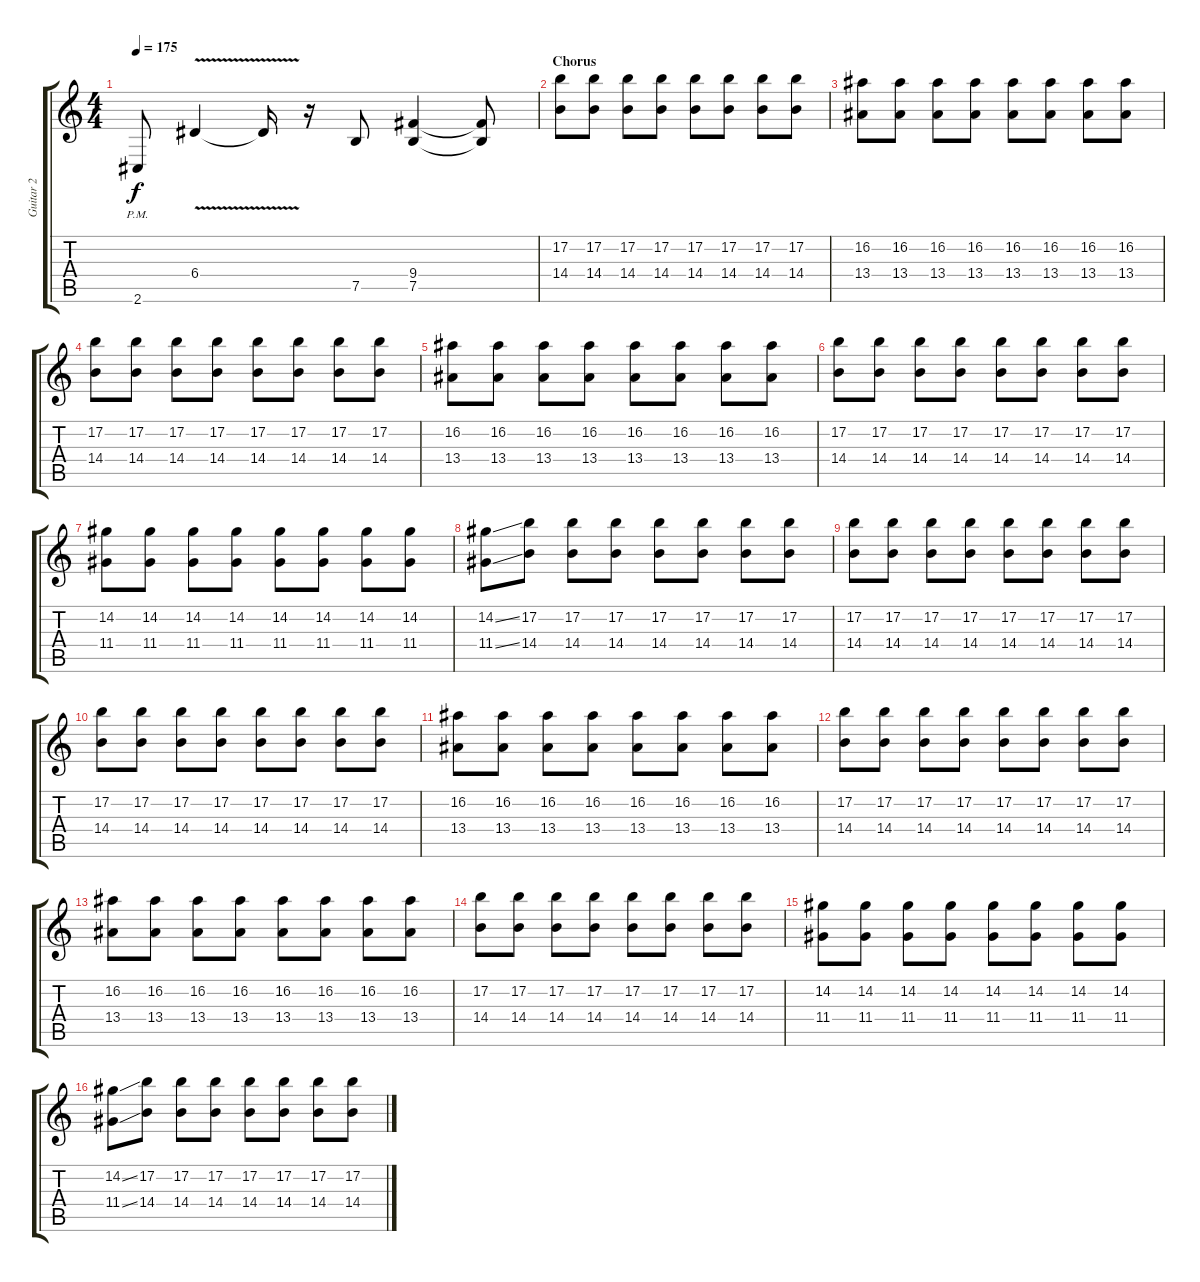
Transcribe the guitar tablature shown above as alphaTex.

\track ("Guitar 2" "Guitar 2") {instrument distortionguitar}
\staff {score tabs}
\tuning (B3 Gb3 D3 A2 E2 B1) {hide}
\ts (4 4)
\tempo 175
\clef g2
\ks c
2.6{pm}.8{dy f} 6.4{v}.4 6.4{t}.16 r.16 7.5.8 (9.4 7.5).4 (9.4{t} 7.5{t}).8 |
\section ("" "Chorus")
(17.2 14.4).8{volume 6} (17.2 14.4).8 (17.2 14.4).8 (17.2 14.4).8 (17.2 14.4).8 (17.2 14.4).8 (17.2 14.4).8 (17.2 14.4).8 |
(16.2 13.4).8 (16.2 13.4).8 (16.2 13.4).8 (16.2 13.4).8 (16.2 13.4).8 (16.2 13.4).8 (16.2 13.4).8 (16.2 13.4).8 |
(17.2 14.4).8 (17.2 14.4).8 (17.2 14.4).8 (17.2 14.4).8 (17.2 14.4).8 (17.2 14.4).8 (17.2 14.4).8 (17.2 14.4).8 |
(16.2 13.4).8 (16.2 13.4).8 (16.2 13.4).8 (16.2 13.4).8 (16.2 13.4).8 (16.2 13.4).8 (16.2 13.4).8 (16.2 13.4).8 |
(17.2 14.4).8 (17.2 14.4).8 (17.2 14.4).8 (17.2 14.4).8 (17.2 14.4).8 (17.2 14.4).8 (17.2 14.4).8 (17.2 14.4).8 |
(14.2 11.4).8 (14.2 11.4).8 (14.2 11.4).8 (14.2 11.4).8 (14.2 11.4).8 (14.2 11.4).8 (14.2 11.4).8 (14.2 11.4).8 |
(14.2{ss} 11.4{ss}).8 (17.2 14.4).8 (17.2 14.4).8 (17.2 14.4).8 (17.2 14.4).8 (17.2 14.4).8 (17.2 14.4).8 (17.2 14.4).8 |
(17.2 14.4).8 (17.2 14.4).8 (17.2 14.4).8 (17.2 14.4).8 (17.2 14.4).8 (17.2 14.4).8 (17.2 14.4).8 (17.2 14.4).8 |
(17.2 14.4).8 (17.2 14.4).8 (17.2 14.4).8 (17.2 14.4).8 (17.2 14.4).8 (17.2 14.4).8 (17.2 14.4).8 (17.2 14.4).8 |
(16.2 13.4).8 (16.2 13.4).8 (16.2 13.4).8 (16.2 13.4).8 (16.2 13.4).8 (16.2 13.4).8 (16.2 13.4).8 (16.2 13.4).8 |
(17.2 14.4).8 (17.2 14.4).8 (17.2 14.4).8 (17.2 14.4).8 (17.2 14.4).8 (17.2 14.4).8 (17.2 14.4).8 (17.2 14.4).8 |
(16.2 13.4).8 (16.2 13.4).8 (16.2 13.4).8 (16.2 13.4).8 (16.2 13.4).8 (16.2 13.4).8 (16.2 13.4).8 (16.2 13.4).8 |
(17.2 14.4).8 (17.2 14.4).8 (17.2 14.4).8 (17.2 14.4).8 (17.2 14.4).8 (17.2 14.4).8 (17.2 14.4).8 (17.2 14.4).8 |
(14.2 11.4).8 (14.2 11.4).8 (14.2 11.4).8 (14.2 11.4).8 (14.2 11.4).8 (14.2 11.4).8 (14.2 11.4).8 (14.2 11.4).8 |
(14.2{ss} 11.4{ss}).8 (17.2 14.4).8 (17.2 14.4).8 (17.2 14.4).8 (17.2 14.4).8 (17.2 14.4).8 (17.2 14.4).8 (17.2 14.4).8
